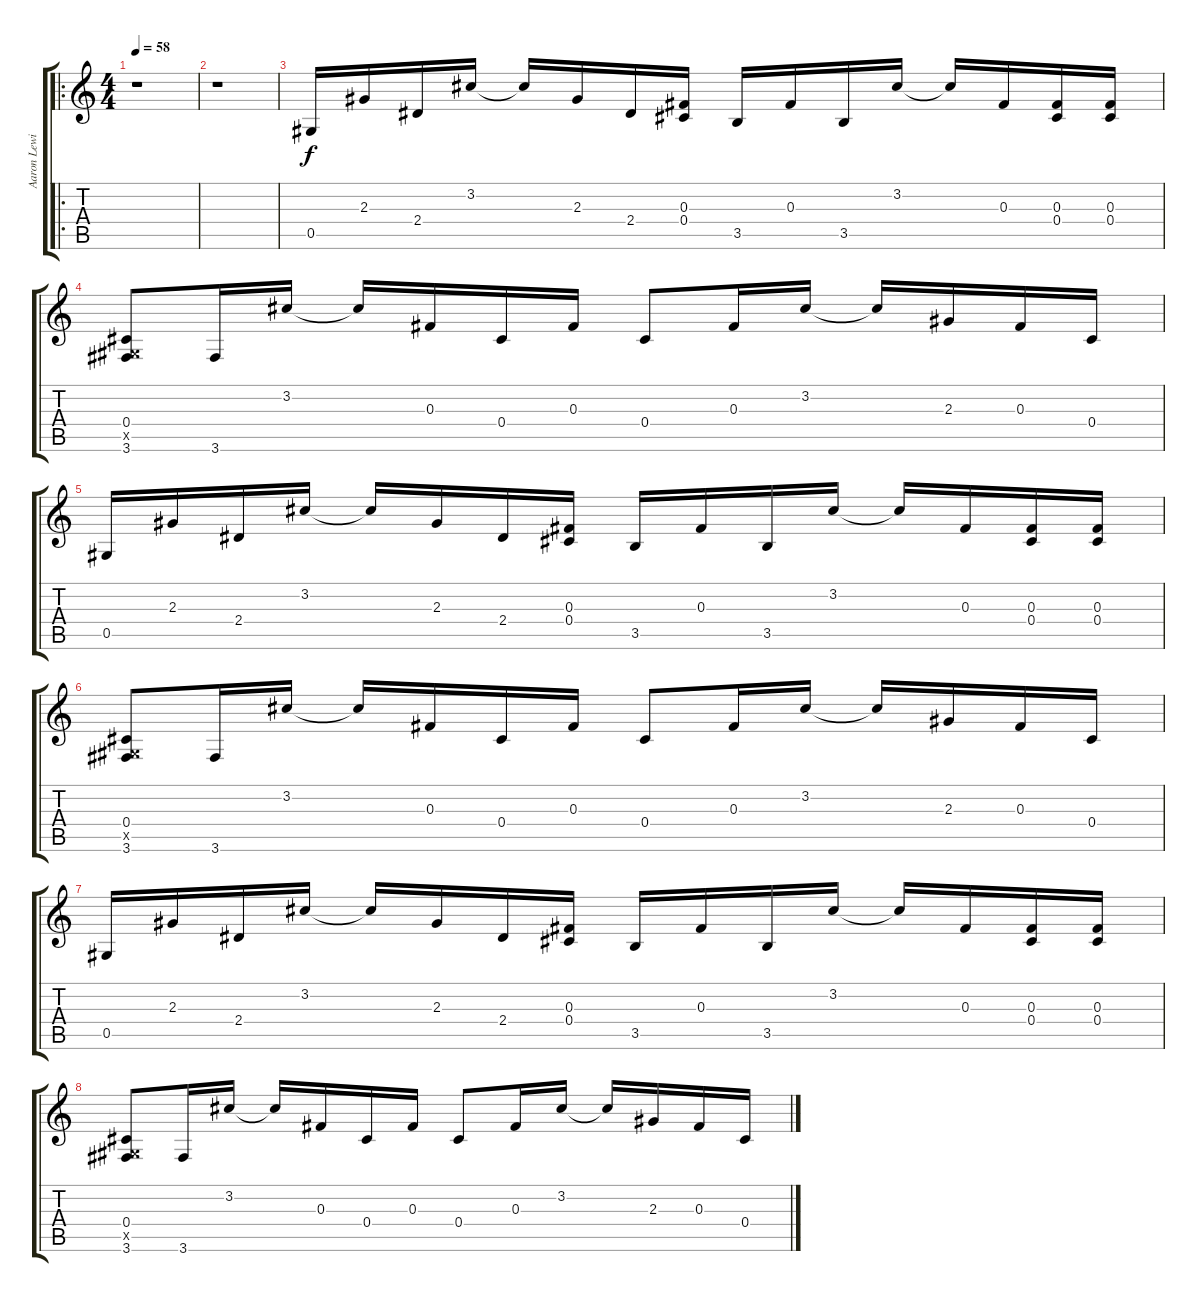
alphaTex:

\track ("Aaron Lewis (Acoustic Guitar)" "Aaron Lewi") {instrument acousticguitarsteel}
\staff {score tabs}
\tuning (Eb4 Bb3 Gb3 Db3 Ab2 Eb2) {hide}
\ro
\ts (4 4)
\tempo 58
\clef g2
\ks c
r.1{dy f instrument acousticguitarsteel} |
r.1 |
0.5.16 2.3.16 2.4.16 3.2.16 3.2{t}.16 2.3.16 2.4.16 (0.3 0.4).16 3.5.16 0.3.16 3.5.16 3.2.16 3.2{t}.16 0.3.16 (0.3 0.4).16 (0.3 0.4).16 |
(0.4 0.5{x} 3.6).8 3.6.16 3.2.16 3.2{t}.16 0.3.16 0.4.16 0.3.16 0.4.8 0.3.16 3.2.16 3.2{t}.16 2.3.16 0.3.16 0.4.16 |
0.5.16 2.3.16 2.4.16 3.2.16 3.2{t}.16 2.3.16 2.4.16 (0.3 0.4).16 3.5.16 0.3.16 3.5.16 3.2.16 3.2{t}.16 0.3.16 (0.3 0.4).16 (0.3 0.4).16 |
(0.4 0.5{x} 3.6).8 3.6.16 3.2.16 3.2{t}.16 0.3.16 0.4.16 0.3.16 0.4.8 0.3.16 3.2.16 3.2{t}.16 2.3.16 0.3.16 0.4.16 |
0.5.16 2.3.16 2.4.16 3.2.16 3.2{t}.16 2.3.16 2.4.16 (0.3 0.4).16 3.5.16 0.3.16 3.5.16 3.2.16 3.2{t}.16 0.3.16 (0.3 0.4).16 (0.3 0.4).16 |
(0.4 0.5{x} 3.6).8 3.6.16 3.2.16 3.2{t}.16 0.3.16 0.4.16 0.3.16 0.4.8 0.3.16 3.2.16 3.2{t}.16 2.3.16 0.3.16 0.4.16
